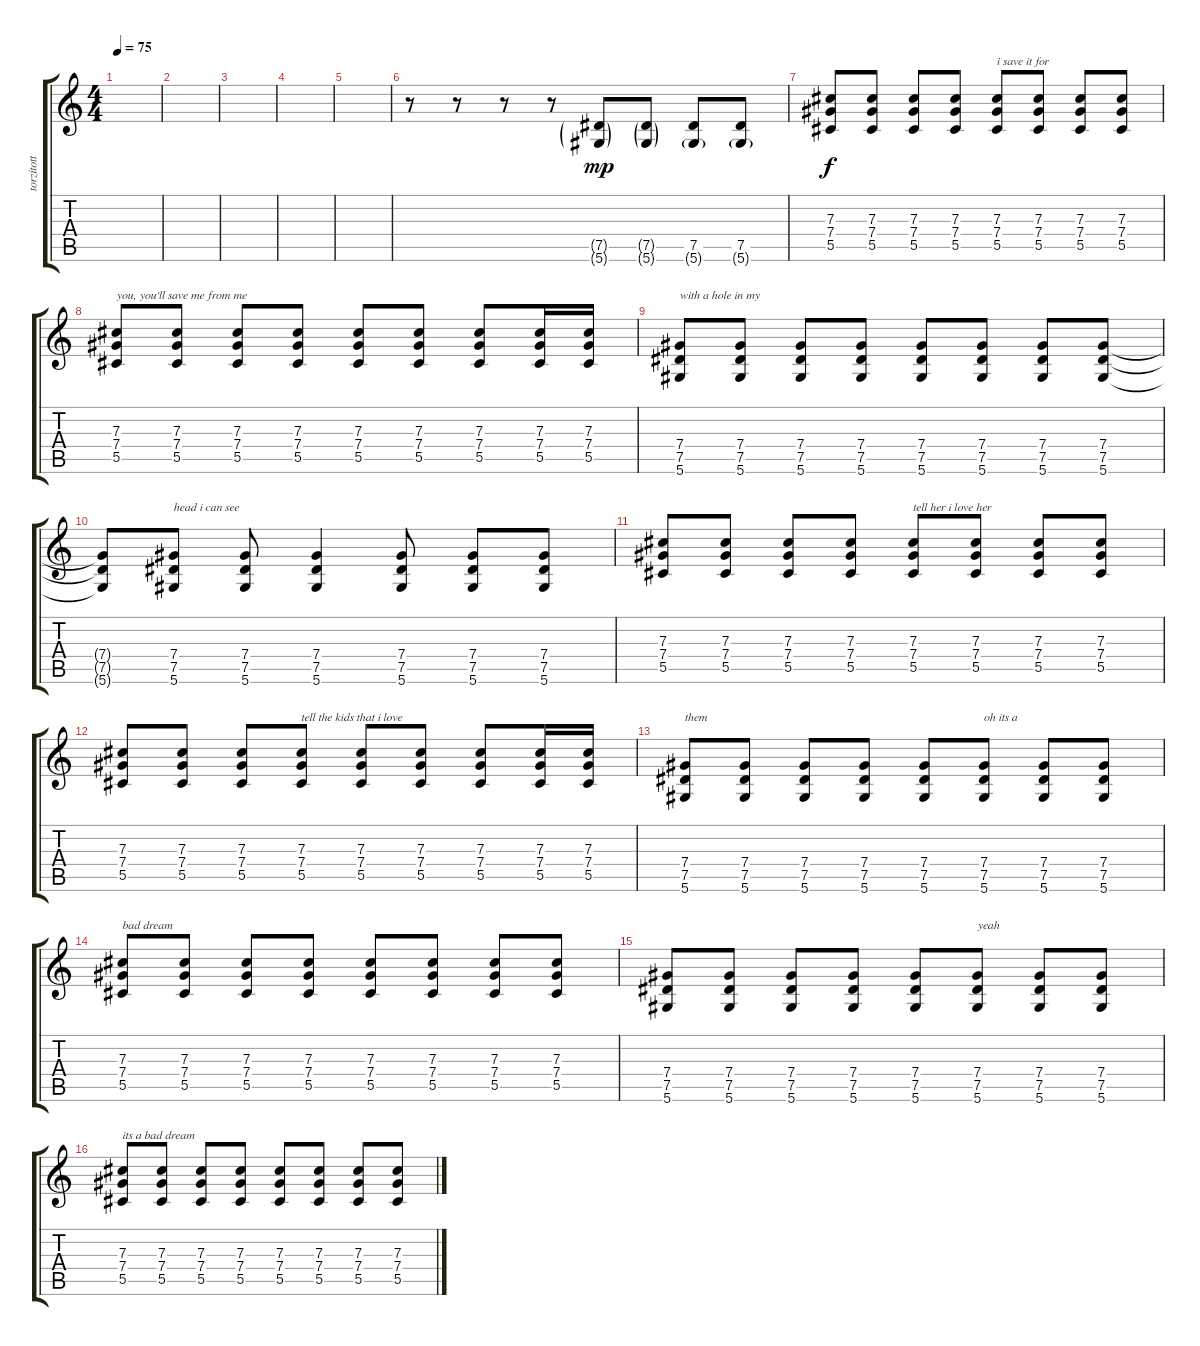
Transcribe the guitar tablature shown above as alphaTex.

\track ("torzított" "torzított") {instrument distortionguitar}
\staff {score tabs}
\tuning (Eb4 Bb3 Gb3 Db3 Ab2 Eb2) {hide}
\ts (4 4)
\tempo 75
\clef g2
\ks c
|
|
|
|
|
r.8 r.8 r.8 r.8 (7.5{g} 5.6{g}).8{dy mp} (7.5{g} 5.6{g}).8 (7.5 5.6{g}).8 (7.5 5.6{g}).8 |
(7.3 7.4 5.5).8{dy f} (7.3 7.4 5.5).8 (7.3 7.4 5.5).8 (7.3 7.4 5.5).8 (7.3 7.4 5.5).8{txt "i save it for"} (7.3 7.4 5.5).8 (7.3 7.4 5.5).8 (7.3 7.4 5.5).8 |
(7.3 7.4 5.5).8{txt "you, you'll save me from me"} (7.3 7.4 5.5).8 (7.3 7.4 5.5).8 (7.3 7.4 5.5).8 (7.3 7.4 5.5).8 (7.3 7.4 5.5).8 (7.3 7.4 5.5).8 (7.3 7.4 5.5).16 (7.3 7.4 5.5).16 |
(7.4 7.5 5.6).8{txt "with a hole in my"} (7.4 7.5 5.6).8 (7.4 7.5 5.6).8 (7.4 7.5 5.6).8 (7.4 7.5 5.6).8 (7.4 7.5 5.6).8 (7.4 7.5 5.6).8 (7.4 7.5 5.6).8 |
(7.4{t} 7.5{t} 5.6{t}).8 (7.4 7.5 5.6).8{txt "head i can see"} (7.4 7.5 5.6).8 (7.4 7.5 5.6).4 (7.4 7.5 5.6).8 (7.4 7.5 5.6).8 (7.4 7.5 5.6).8 |
(7.3 7.4 5.5).8 (7.3 7.4 5.5).8 (7.3 7.4 5.5).8 (7.3 7.4 5.5).8 (7.3 7.4 5.5).8{txt "tell her i love her"} (7.3 7.4 5.5).8 (7.3 7.4 5.5).8 (7.3 7.4 5.5).8 |
(7.3 7.4 5.5).8 (7.3 7.4 5.5).8 (7.3 7.4 5.5).8 (7.3 7.4 5.5).8{txt "tell the kids that i love"} (7.3 7.4 5.5).8 (7.3 7.4 5.5).8 (7.3 7.4 5.5).8 (7.3 7.4 5.5).16 (7.3 7.4 5.5).16 |
(7.4 7.5 5.6).8{txt "them"} (7.4 7.5 5.6).8 (7.4 7.5 5.6).8 (7.4 7.5 5.6).8 (7.4 7.5 5.6).8 (7.4 7.5 5.6).8{txt "oh its a"} (7.4 7.5 5.6).8 (7.4 7.5 5.6).8 |
(7.3 7.4 5.5).8{txt "bad dream"} (7.3 7.4 5.5).8 (7.3 7.4 5.5).8 (7.3 7.4 5.5).8 (7.3 7.4 5.5).8 (7.3 7.4 5.5).8 (7.3 7.4 5.5).8 (7.3 7.4 5.5).8 |
(7.4 7.5 5.6).8 (7.4 7.5 5.6).8 (7.4 7.5 5.6).8 (7.4 7.5 5.6).8 (7.4 7.5 5.6).8 (7.4 7.5 5.6).8{txt "yeah"} (7.4 7.5 5.6).8 (7.4 7.5 5.6).8 |
(7.3 7.4 5.5).8{txt "its a bad dream"} (7.3 7.4 5.5).8 (7.3 7.4 5.5).8 (7.3 7.4 5.5).8 (7.3 7.4 5.5).8 (7.3 7.4 5.5).8 (7.3 7.4 5.5).8 (7.3 7.4 5.5).8
